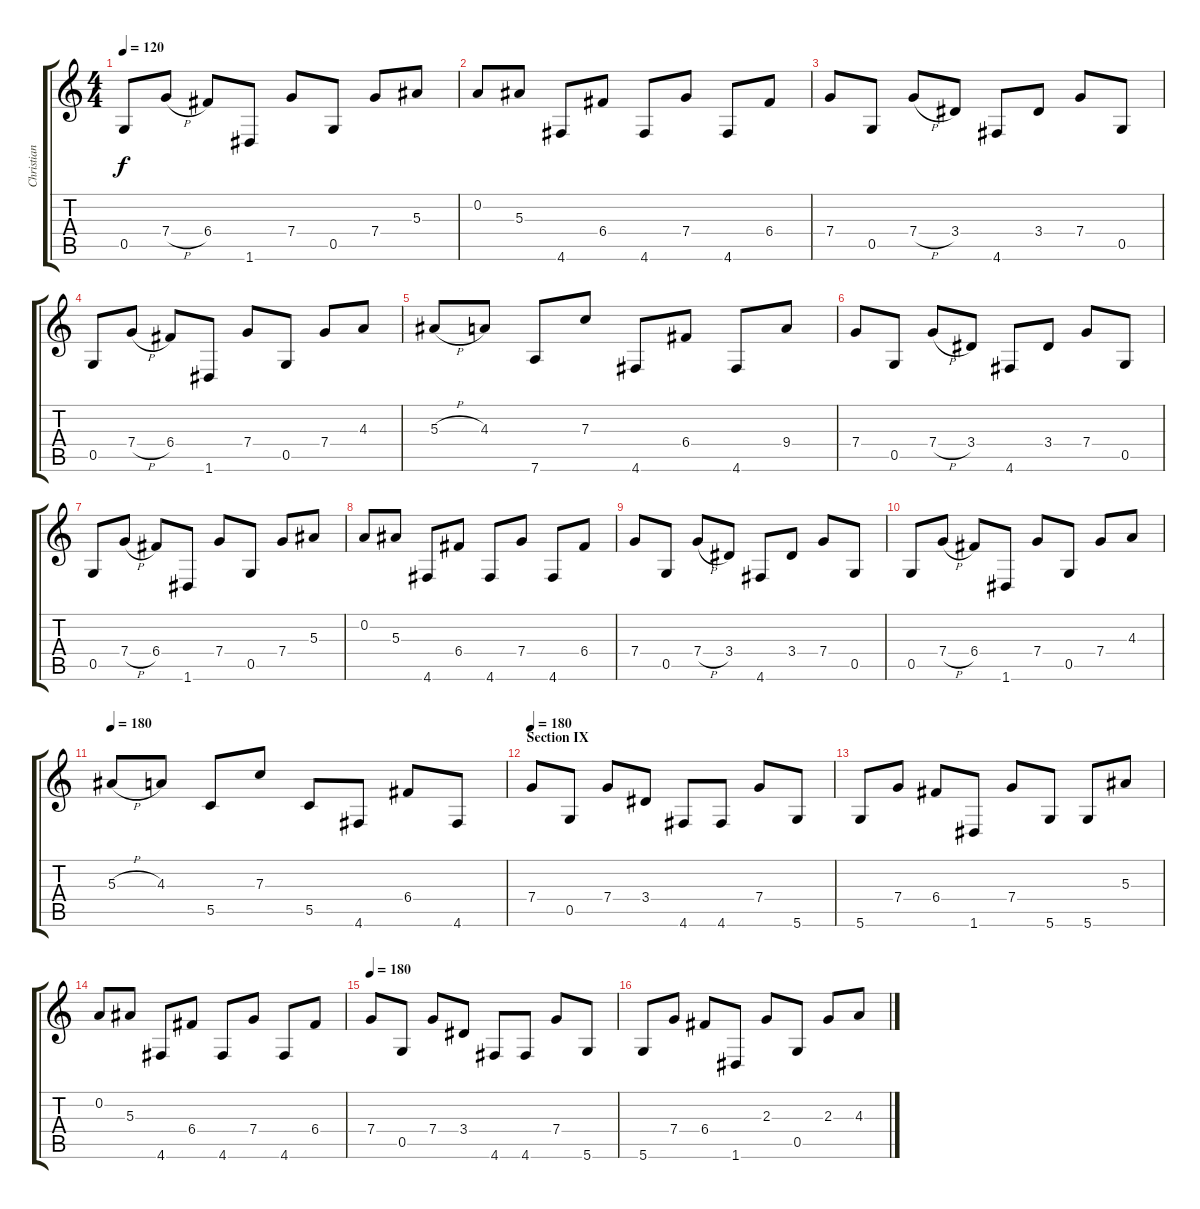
\track ("Christian Muenzer" "Christian ") {instrument distortionguitar}
\staff {score tabs}
\tuning (D4 A3 F3 C3 G2 D2) {hide}
\ts (4 4)
\tempo 120
\clef g2
\ks c
0.5.8{dy f} 7.4{h}.8 6.4.8 1.6.8 7.4.8 0.5.8 7.4.8 5.3.8 |
0.2.8 5.3.8 4.6.8 6.4.8 4.6.8 7.4.8 4.6.8 6.4.8 |
7.4.8 0.5.8 7.4{h}.8 3.4.8 4.6.8 3.4.8 7.4.8 0.5.8 |
0.5.8 7.4{h}.8 6.4.8 1.6.8 7.4.8 0.5.8 7.4.8 4.3.8 |
5.3{h}.8 4.3.8 7.6.8 7.3.8 4.6.8 6.4.8 4.6.8 9.4.8 |
7.4.8 0.5.8 7.4{h}.8 3.4.8 4.6.8 3.4.8 7.4.8 0.5.8 |
0.5.8 7.4{h}.8 6.4.8 1.6.8 7.4.8 0.5.8 7.4.8 5.3.8 |
0.2.8 5.3.8 4.6.8 6.4.8 4.6.8 7.4.8 4.6.8 6.4.8 |
7.4.8 0.5.8 7.4{h}.8 3.4.8 4.6.8 3.4.8 7.4.8 0.5.8 |
0.5.8 7.4{h}.8 6.4.8 1.6.8 7.4.8 0.5.8 7.4.8 4.3.8 |
\tempo 180
5.3{h}.8 4.3.8 5.5.8 7.3.8 5.5.8 4.6.8 6.4.8 4.6.8 |
\section ("" "Section IX")
\tempo 180
7.4.8 0.5.8 7.4.8 3.4.8 4.6.8 4.6.8 7.4.8 5.6.8 |
5.6.8 7.4.8 6.4.8 1.6.8 7.4.8 5.6.8 5.6.8 5.3.8 |
0.2.8 5.3.8 4.6.8 6.4.8 4.6.8 7.4.8 4.6.8 6.4.8 |
\tempo 180
7.4.8 0.5.8 7.4.8 3.4.8 4.6.8 4.6.8 7.4.8 5.6.8 |
5.6.8 7.4.8 6.4.8 1.6.8 2.3.8 0.5.8 2.3.8 4.3.8
